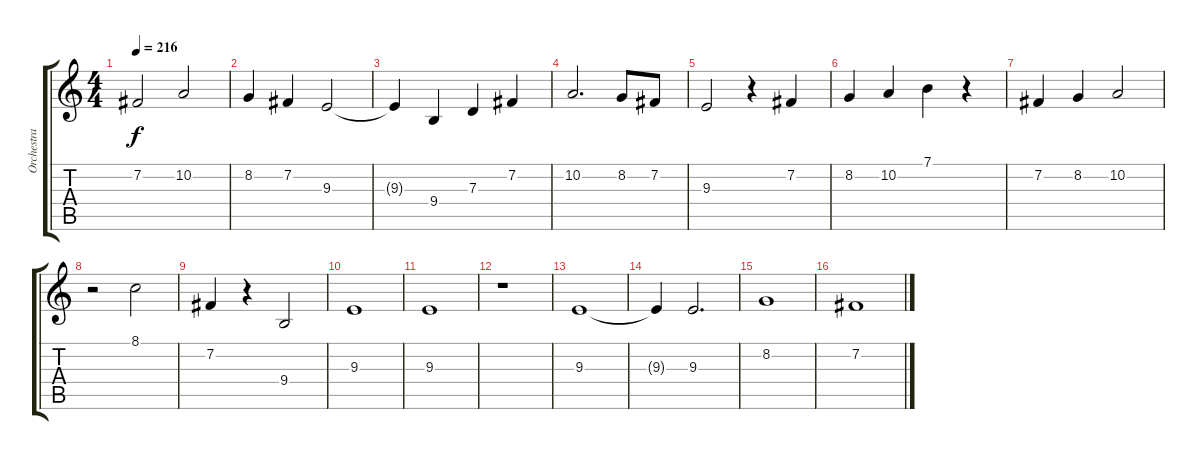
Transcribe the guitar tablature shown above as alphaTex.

\track ("Orchestra" "Orchestra") {instrument stringensemble1}
\staff {score tabs}
\tuning (E4 B3 G3 D3 A2 E2) {hide}
\ts (4 4)
\tempo 216
\clef g2
\ks c
7.2.2{dy f} 10.2.2 |
8.2.4 7.2.4 9.3.2 |
9.3{t}.4 9.4.4 7.3.4 7.2.4 |
10.2.2{d} 8.2.8 7.2.8 |
9.3.2 r.4 7.2.4 |
8.2.4 10.2.4 7.1.4 r.4 |
7.2.4 8.2.4 10.2.2 |
r.2 8.1.2 |
7.2.4 r.4 9.4.2 |
9.3.1 |
9.3.1 |
r.1 |
9.3.1 |
9.3{t}.4 9.3.2{d} |
8.2.1 |
7.2.1
